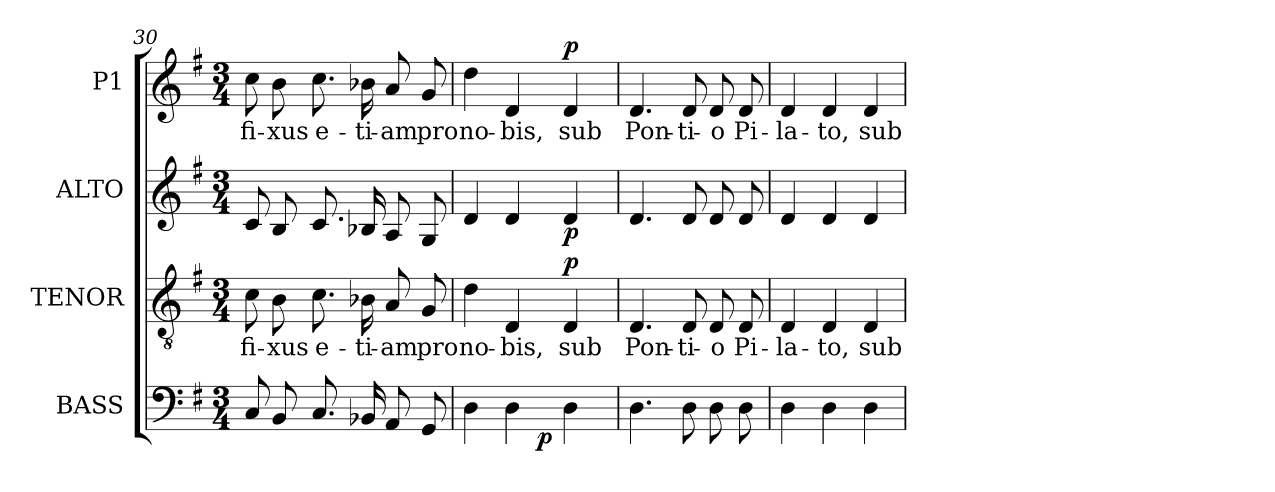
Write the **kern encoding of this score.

**kern	**dynam	**kern	**text	**dynam	**kern	**dynam	**kern	**text	**dynam
*part4	*part4	*part3	*part3	*part3	*part2	*part2	*part1	*part1	*part1
*staff4	*staff4	*staff3	*staff3	*staff3	*staff2	*staff2	*staff1	*staff1	*staff1
*I"BASS	*	*I"TENOR	*	*	*I"ALTO	*	*I"P1	*	*
*clefF4	*	*clefGv2	*	*	*clefG2	*	*clefG2	*	*
*	*	*ITrd7c12	*	*	*	*	*	*	*
*k[f#]	*	*k[f#]	*	*	*k[f#]	*	*k[f#]	*	*
*G:	*	*G:	*	*	*G:	*	*G:	*	*
*M3/4	*	*M3/4	*	*	*M3/4	*	*M3/4	*	*
=30	=30	=30	=30	=30	=30	=30	=30	=30	=30
!	!	!	!LO:LY:b:color=#000000	!	!	!	!	!	!
!	!	!	!	!	!	!	!	!LO:LY:b:color=#000000	!
8Ci/	.	8Ci\	-fi-	.	8ci/	.	8cci\	-fi-	.
!	!	!	!LO:LY:b:color=#000000	!	!	!	!	!	!
!	!	!	!	!	!	!	!	!LO:LY:b:color=#000000	!
8BBi/	.	8BBi\	-xus	.	8Bi/	.	8bi\	-xus	.
!	!	!	!LO:LY:b:color=#000000	!	!	!	!	!	!
!	!	!	!	!	!	!	!	!LO:LY:b:color=#000000	!
8.Ci/	.	8.Ci\	e-	.	8.ci/	.	8.cci\	e-	.
!	!	!	!LO:LY:b:color=#000000	!	!	!	!	!	!
!	!	!	!	!	!	!	!	!LO:LY:b:color=#000000	!
16BB-Xi/	.	16BB-Xi\	-ti-	.	16B-Xi/	.	16b-Xi\	-ti-	.
!	!	!	!LO:LY:b:color=#000000	!	!	!	!	!	!
!	!	!	!	!	!	!	!	!LO:LY:b:color=#000000	!
8AAi/	.	8AAi/	-am	.	8Ai/	.	8ai/	-am	.
!	!	!	!LO:LY:b:color=#000000	!	!	!	!	!	!
!	!	!	!	!	!	!	!	!LO:LY:b:color=#000000	!
8GGi/	.	8GGi/	pro	.	8Gi/	.	8gi/	pro	.
!!LO:LB:g=z
=31	=31	=31	=31	=31	=31	=31	=31	=31	=31
!	!	!	!LO:LY:b:color=#000000	!	!	!	!	!	!
!	!	!	!	!	!	!	!	!LO:LY:b:color=#000000	!
*^	*	*	*	*	*	*	*	*	*
4Di\	4ryy	.	4Di\	no-	.	4di/	.	4ddi\	no-	.
!	!	!	!	!LO:LY:b:color=#000000	!	!	!	!	!	!
!	!	!	!	!	!	!	!	!	!LO:LY:b:color=#000000	!
4Di\	8ryy	.	4DDi/	-bis,	.	4di/	.	4di/	-bis,	.
.	128ryy	.	.	.	.	.	.	.	.	.
.	4ryy	p	.	.	.	.	.	.	.	.
!	!	!	!	!LO:LY:b:color=#000000	!	!	!	!	!	!
!	!	!	!	!	!	!	!	!	!LO:LY:b:color=#000000	!
4Di\	.	.	4DDi/	sub	p	4di/	p	4di/	sub	p
.	16...ryy	.	.	.	.	.	.	.	.	.
*v	*v	*	*	*	*	*	*	*	*	*
=32	=32	=32	=32	=32	=32	=32	=32	=32	=32
*^	*	*	*	*	*	*	*	*	*
!	!	!	!	!LO:LY:b:color=#000000	!	!	!	!	!	!
*v	*v	*	*	*	*	*	*	*	*	*
*^	*	*	*	*	*	*	*	*	*
!	!	!	!	!	!	!	!	!	!LO:LY:b:color=#000000	!
*v	*v	*	*	*	*	*	*	*	*	*
4.Di\	.	4.DDi/	Pon-	.	4.di/	.	4.di/	Pon-	.
!	!	!	!LO:LY:b:color=#000000	!	!	!	!	!	!
!	!	!	!	!	!	!	!	!LO:LY:b:color=#000000	!
8Di\	.	8DDi/	-ti-	.	8di/	.	8di/	-ti-	.
!	!	!	!LO:LY:b:color=#000000	!	!	!	!	!	!
!	!	!	!	!	!	!	!	!LO:LY:b:color=#000000	!
8Di\	.	8DDi/	-o	.	8di/	.	8di/	-o	.
!	!	!	!LO:LY:b:color=#000000	!	!	!	!	!	!
!	!	!	!	!	!	!	!	!LO:LY:b:color=#000000	!
8Di\	.	8DDi/	Pi-	.	8di/	.	8di/	Pi-	.
=33	=33	=33	=33	=33	=33	=33	=33	=33	=33
!	!	!	!LO:LY:b:color=#000000	!	!	!	!	!	!
!	!	!	!	!	!	!	!	!LO:LY:b:color=#000000	!
4Di\	.	4DDi/	-la-	.	4di/	.	4di/	-la-	.
!	!	!	!LO:LY:b:color=#000000	!	!	!	!	!	!
!	!	!	!	!	!	!	!	!LO:LY:b:color=#000000	!
4Di\	.	4DDi/	-to,	.	4di/	.	4di/	-to,	.
!	!	!	!LO:LY:b:color=#000000	!	!	!	!	!	!
!	!	!	!	!	!	!	!	!LO:LY:b:color=#000000	!
4Di\	.	4DDi/	sub	.	4di/	.	4di/	sub	.
=	=	=	=	=	=	=	=	=	=
*-	*-	*-	*-	*-	*-	*-	*-	*-	*-
